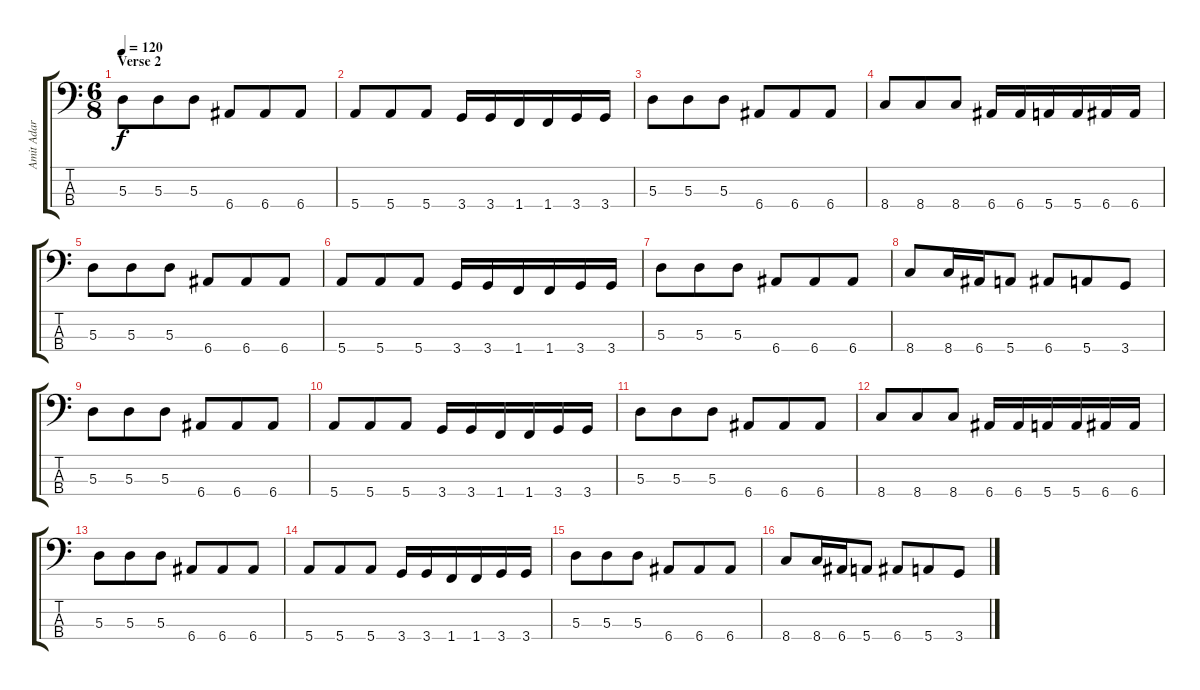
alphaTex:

\track ("Amit Adar" "Amit Adar") {instrument electricbassfinger}
\staff {score tabs}
\tuning (G2 D2 A1 E1) {hide}
\ts (6 8)
\section ("" "Verse 2")
\tempo 120
\clef f4
\ks c
5.3.8{dy f} 5.3.8 5.3.8 6.4.8 6.4.8 6.4.8 |
5.4.8 5.4.8 5.4.8 3.4.16 3.4.16 1.4.16 1.4.16 3.4.16 3.4.16 |
5.3.8 5.3.8 5.3.8 6.4.8 6.4.8 6.4.8 |
8.4.8 8.4.8 8.4.8 6.4.16 6.4.16 5.4.16 5.4.16 6.4.16 6.4.16 |
5.3.8 5.3.8 5.3.8 6.4.8 6.4.8 6.4.8 |
5.4.8 5.4.8 5.4.8 3.4.16 3.4.16 1.4.16 1.4.16 3.4.16 3.4.16 |
5.3.8 5.3.8 5.3.8 6.4.8 6.4.8 6.4.8 |
8.4.8 8.4.16 6.4.16 5.4.8 6.4.8 5.4.8 3.4.8 |
5.3.8 5.3.8 5.3.8 6.4.8 6.4.8 6.4.8 |
5.4.8 5.4.8 5.4.8 3.4.16 3.4.16 1.4.16 1.4.16 3.4.16 3.4.16 |
5.3.8 5.3.8 5.3.8 6.4.8 6.4.8 6.4.8 |
8.4.8 8.4.8 8.4.8 6.4.16 6.4.16 5.4.16 5.4.16 6.4.16 6.4.16 |
5.3.8 5.3.8 5.3.8 6.4.8 6.4.8 6.4.8 |
5.4.8 5.4.8 5.4.8 3.4.16 3.4.16 1.4.16 1.4.16 3.4.16 3.4.16 |
5.3.8 5.3.8 5.3.8 6.4.8 6.4.8 6.4.8 |
8.4.8 8.4.16 6.4.16 5.4.8 6.4.8 5.4.8 3.4.8
